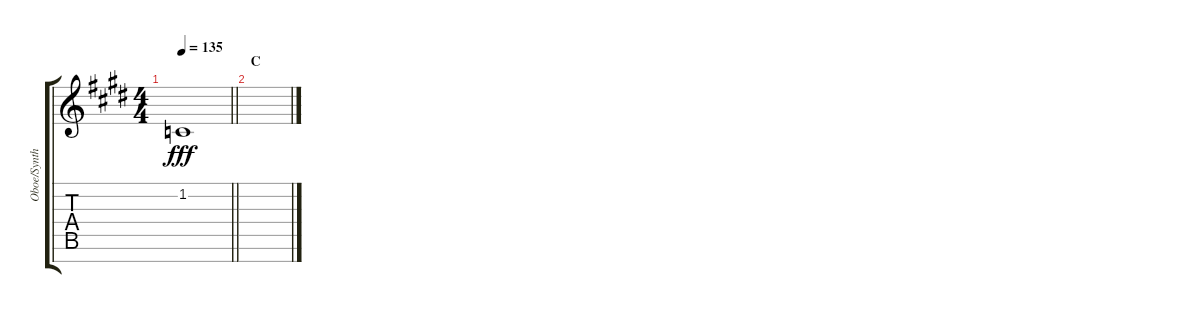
\track ("Oboe/Synthsizer" "Oboe/Synth") {instrument oboe}
\staff {score tabs}
\tuning (E4 B3 G3 D3 A2 E2 B1) {hide}
\ts (4 4)
\tempo 135
\clef g2
\barLineRight lightlight
\ks e
1.2.1{dy fff} |
\section ("" "C")
